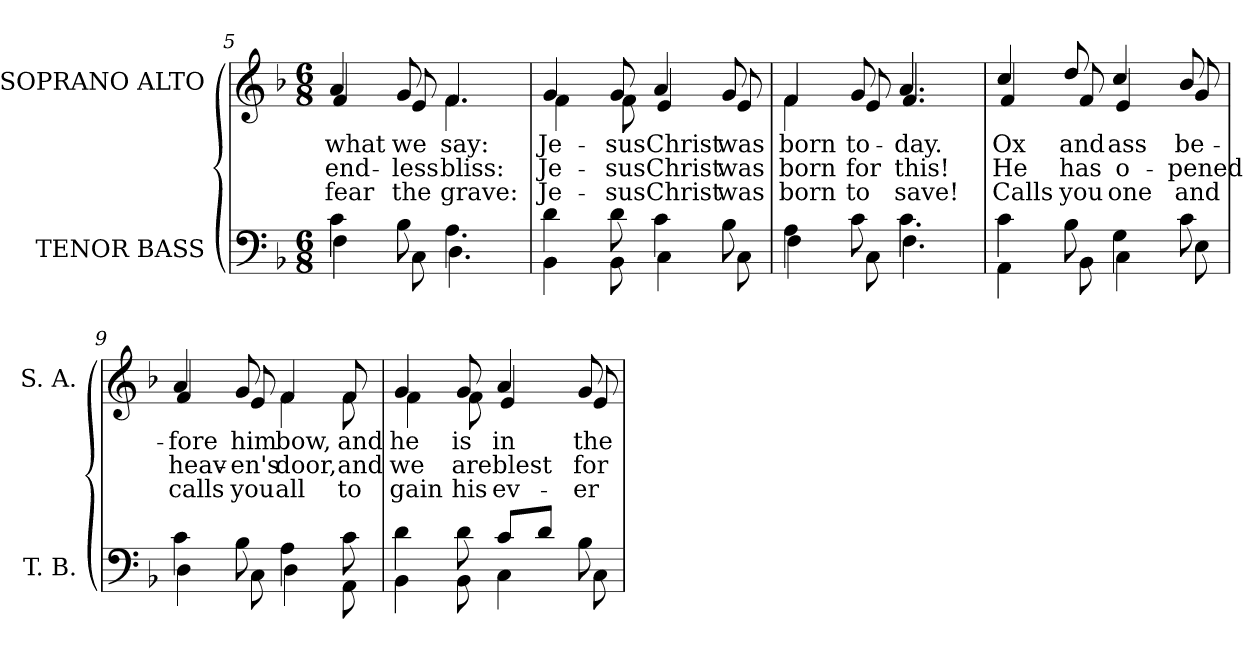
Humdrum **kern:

**kern	**kern	**text	**text	**text
*part2	*part1	*part1	*part1	*part1
*staff2	*staff1	*staff1	*staff1	*staff1
*I"TENOR BASS	*I"SOPRANO ALTO	*	*	*
*I'T. B.	*I'S. A.	*	*	*
*clefF4	*clefG2	*	*	*
*k[b-]	*k[b-]	*	*	*
*F:	*F:	*	*	*
*M6/8	*M6/8	*	*	*
=5	=5	=5	=5	=5
*^	*	*	*	*
!	!	!	!LO:LY:b:color=#000000	!LO:LY:b:color=#000000	!LO:LY:b:color=#000000
*	*	*^	*	*	*
4ci\	4Fi\	4ai/	4fi/	what	end-	fear
!	!	!	!	!LO:LY:b:color=#000000	!LO:LY:b:color=#000000	!LO:LY:b:color=#000000
8B-i\	8Ci\	8gi/	8ei/	we	-less	the
!	!	!	!	!LO:LY:b:color=#000000	!LO:LY:b:color=#000000	!LO:LY:b:color=#000000
4.Ai\	4.Di\	4.fi/	4.fi\	say:	bliss:	grave:
=6	=6	=6	=6	=6	=6	=6
!	!	!	!	!LO:LY:b:color=#000000	!LO:LY:b:color=#000000	!LO:LY:b:color=#000000
4di\	4BB-i\	4gi/	4fi\	Je-	Je-	Je-
!	!	!	!	!LO:LY:b:color=#000000	!LO:LY:b:color=#000000	!LO:LY:b:color=#000000
8di\	8BB-i\	8gi/	8fi\	-sus	-sus	-sus
!	!	!	!	!LO:LY:b:color=#000000	!LO:LY:b:color=#000000	!LO:LY:b:color=#000000
4ci\	4Ci\	4ai/	4ei/	Christ	Christ	Christ
!	!	!	!	!LO:LY:b:color=#000000	!LO:LY:b:color=#000000	!LO:LY:b:color=#000000
8B-i\	8Ci\	8gi/	8ei/	was	was	was
=7	=7	=7	=7	=7	=7	=7
!	!	!	!	!LO:LY:b:color=#000000	!LO:LY:b:color=#000000	!LO:LY:b:color=#000000
4Ai\	4Fi\	4fi/	4fi\	born	born	born
!	!	!	!	!LO:LY:b:color=#000000	!LO:LY:b:color=#000000	!LO:LY:b:color=#000000
8ci\	8Ci\	8gi/	8ei/	to-	for	to
!	!	!	!	!LO:LY:b:color=#000000	!LO:LY:b:color=#000000	!LO:LY:b:color=#000000
4.ci\	4.Fi\	4.ai/	4.fi/	-day.	this!	save!
!!LO:LB:g=z	!!
=8	=8	=8	=8	=8	=8	=8
!	!	!	!	!LO:LY:b:color=#000000	!LO:LY:b:color=#000000	!LO:LY:b:color=#000000
4ci\	4AAi\	4cci/	4fi/	Ox	He	Calls
!	!	!	!	!LO:LY:b:color=#000000	!LO:LY:b:color=#000000	!LO:LY:b:color=#000000
8B-i\	8BB-i\	8ddi/	8fi/	and	has	you
!	!	!	!	!LO:LY:b:color=#000000	!LO:LY:b:color=#000000	!LO:LY:b:color=#000000
4Gi\	4Ci\	4cci/	4ei/	ass	o-	one
!	!	!	!	!LO:LY:b:color=#000000	!LO:LY:b:color=#000000	!LO:LY:b:color=#000000
8ci\	8Ei\	8b-i/	8gi/	be-	-pened	and
=9	=9	=9	=9	=9	=9	=9
!	!	!	!	!LO:LY:b:color=#000000	!LO:LY:b:color=#000000	!LO:LY:b:color=#000000
4ci\	4Di\	4ai/	4fi/	-fore	heav-	calls
!	!	!	!	!LO:LY:b:color=#000000	!LO:LY:b:color=#000000	!LO:LY:b:color=#000000
8B-i\	8Ci\	8gi/	8ei/	him	-en's	you
!	!	!	!	!LO:LY:b:color=#000000	!LO:LY:b:color=#000000	!LO:LY:b:color=#000000
4Ai\	4Di\	4fi/	4fi\	bow,	door,	all
!	!	!	!	!LO:LY:b:color=#000000	!LO:LY:b:color=#000000	!LO:LY:b:color=#000000
8ci\	8AAi\	8fi/	8fi\	and	and	to
=10	=10	=10	=10	=10	=10	=10
!	!	!	!	!LO:LY:b:color=#000000	!LO:LY:b:color=#000000	!LO:LY:b:color=#000000
4di\	4BB-i\	4gi/	4fi\	he	we	gain
!	!	!	!	!LO:LY:b:color=#000000	!LO:LY:b:color=#000000	!LO:LY:b:color=#000000
8di\	8BB-i\	8gi/	8fi\	is	are	his
!	!	!	!	!LO:LY:b:color=#000000	!LO:LY:b:color=#000000	!LO:LY:b:color=#000000
8ci/L	4Ci\	4ai/	4ei/	in	blest	ev-
8di/J	.	.	.	.	.	.
!	!	!	!	!LO:LY:b:color=#000000	!LO:LY:b:color=#000000	!LO:LY:b:color=#000000
8B-i\	8Ci\	8gi/	8ei/	the	for-	-er-
*v	*v	*	*	*	*	*
*	*v	*v	*	*	*
=	=	=	=	=
*-	*-	*-	*-	*-
